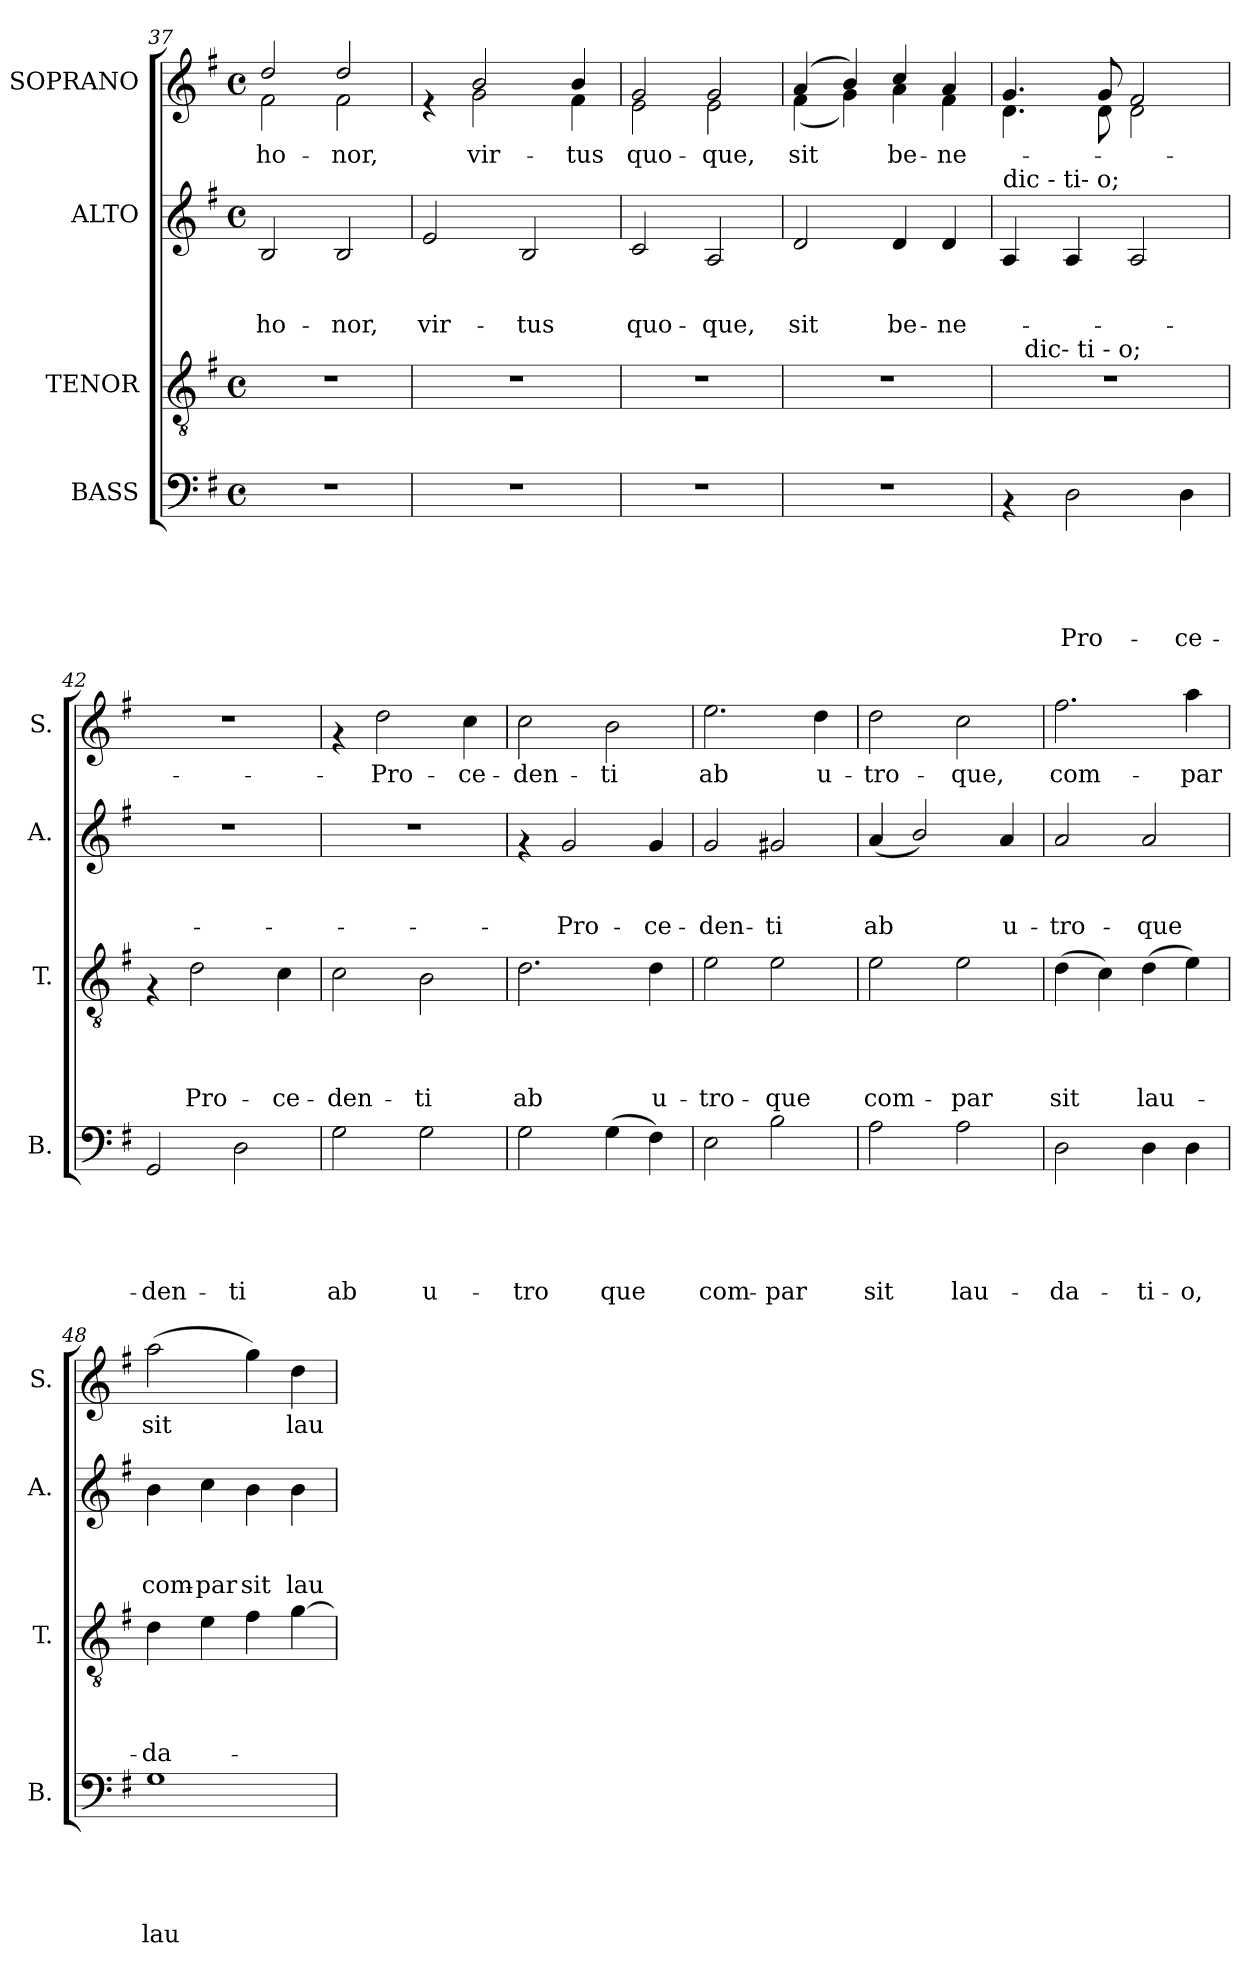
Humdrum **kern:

**kern	**text	**text	**text	**text	**text	**kern	**text	**text	**text	**text	**kern	**text	**text	**text	**kern	**text
*part4	*part4	*part4	*part4	*part4	*part4	*part3	*part3	*part3	*part3	*part3	*part2	*part2	*part2	*part2	*part1	*part1
*staff4	*staff4	*staff4	*staff4	*staff4	*staff4	*staff3	*staff3	*staff3	*staff3	*staff3	*staff2	*staff2	*staff2	*staff2	*staff1	*staff1
*I"BASS	*	*	*	*	*	*I"TENOR	*	*	*	*	*I"ALTO	*	*	*	*I"SOPRANO	*
*I'B.	*	*	*	*	*	*I'T.	*	*	*	*	*I'A.	*	*	*	*I'S.	*
!!LO:LB:g=z
*clefF4	*	*	*	*	*	*clefGv2	*	*	*	*	*clefG2	*	*	*	*clefG2	*
*k[f#]	*	*	*	*	*	*k[f#]	*	*	*	*	*k[f#]	*	*	*	*k[f#]	*
*G:	*	*	*	*	*	*G:	*	*	*	*	*G:	*	*	*	*G:	*
*M4/4	*	*	*	*	*	*M4/4	*	*	*	*	*M4/4	*	*	*	*M4/4	*
*met(c)	*	*	*	*	*	*met(c)	*	*	*	*	*met(c)	*	*	*	*met(c)	*
=37	=37	=37	=37	=37	=37	=37	=37	=37	=37	=37	=37	=37	=37	=37	=37	=37
!	!	!	!	!	!	!	!	!	!	!	!	!	!	!LO:LY:b	!	!LO:LY:b
*	*	*	*	*	*	*	*	*	*	*	*	*	*	*	*^	*
1r	.	.	.	.	.	1r	.	.	.	.	2B/	.	.	ho-	2dd/	2f#\	ho-
!	!	!	!	!	!	!	!	!	!	!	!	!	!	!LO:LY:b	!	!	!LO:LY:b
.	.	.	.	.	.	.	.	.	.	.	2B/	.	.	-nor,	2dd/	2f#\	-nor,
=38	=38	=38	=38	=38	=38	=38	=38	=38	=38	=38	=38	=38	=38	=38	=38	=38	=38
!	!	!	!	!	!	!	!	!	!	!	!	!	!	!LO:LY:b	!	!	!
1r	.	.	.	.	.	1r	.	.	.	.	2e/	.	.	vir-	4rd	4ryy	.
!	!	!	!	!	!	!	!	!	!	!	!	!	!	!	!	!	!LO:LY:b
.	.	.	.	.	.	.	.	.	.	.	.	.	.	.	2b/	2g\	vir-
!	!	!	!	!	!	!	!	!	!	!	!	!	!	!LO:LY:b	!	!	!
.	.	.	.	.	.	.	.	.	.	.	2B/	.	.	-tus	.	.	.
!	!	!	!	!	!	!	!	!	!	!	!	!	!	!	!	!	!LO:LY:b
.	.	.	.	.	.	.	.	.	.	.	.	.	.	.	4b/	4f#\	-tus
=39	=39	=39	=39	=39	=39	=39	=39	=39	=39	=39	=39	=39	=39	=39	=39	=39	=39
!	!	!	!	!	!	!	!	!	!	!	!	!	!	!LO:LY:b	!	!	!LO:LY:b
1r	.	.	.	.	.	1r	.	.	.	.	2c/	.	.	quo-	2g/	2e\	quo-
!	!	!	!	!	!	!	!	!	!	!	!	!	!	!LO:LY:b	!	!	!LO:LY:b
.	.	.	.	.	.	.	.	.	.	.	2A/	.	.	-que,	2g/	2e\	-que,
=40	=40	=40	=40	=40	=40	=40	=40	=40	=40	=40	=40	=40	=40	=40	=40	=40	=40
!	!	!	!	!	!	!	!	!	!	!	!	!	!	!LO:LY:b	!	!	!LO:LY:b
1r	.	.	.	.	.	1r	.	.	.	.	2d/	.	.	sit	(>4a/	(<4f#\	sit
.	.	.	.	.	.	.	.	.	.	.	.	.	.	.	4b/)	4g\)	.
!	!	!	!	!	!	!	!	!	!	!	!	!	!	!LO:LY:b	!	!	!LO:LY:b
.	.	.	.	.	.	.	.	.	.	.	4d/	.	.	be-	4cc/	4a\	be-
!	!	!	!	!	!	!	!	!	!	!	!	!	!	!LO:LY:b	!	!	!LO:LY:b
.	.	.	.	.	.	.	.	.	.	.	4d/	.	.	-ne-	4a/	4f#\	-ne-
=41	=41	=41	=41	=41	=41	=41	=41	=41	=41	=41	=41	=41	=41	=41	=41	=41	=41
!	!	!	!	!	!	!	!	!	!	!	!LO:TX:a:t=dic - ti- o;	!	!	!	!	!	!
*	*	*	*	*	*	*^	*	*	*	*	*	*	*	*	*	*	*
4rAA	.	.	.	.	.	1r	16ryy	.	.	.	.	4A/	.	.	.	4.g/	4.d\	.
!	!	!	!	!	!	!	!LO:TX:a:t=dic- ti - o;	!	!	!	!	!	!	!	!	!	!	!
.	.	.	.	.	.	.	2...ryy	.	.	.	.	.	.	.	.	.	.	.
!	!	!	!	!	!LO:LY:b	!	!	!	!	!	!	!	!	!	!	!	!	!
2D\	.	.	.	.	Pro-	.	.	.	.	.	.	4A/	.	.	.	.	.	.
.	.	.	.	.	.	.	.	.	.	.	.	.	.	.	.	8g/	8d\	.
.	.	.	.	.	.	.	.	.	.	.	.	2A/	.	.	.	2f#/	2d\	.
!	!	!	!	!	!LO:LY:b	!	!	!	!	!	!	!	!	!	!	!	!	!
4D\	.	.	.	.	-ce-	.	.	.	.	.	.	.	.	.	.	.	.	.
*	*	*	*	*	*	*	*	*	*	*	*	*	*	*	*	*v	*v	*
=42	=42	=42	=42	=42	=42	=42	=42	=42	=42	=42	=42	=42	=42	=42	=42	=42	=42
!	!	!	!	!	!LO:LY:b	!	!	!	!	!	!	!	!	!	!	!	!
*	*	*	*	*	*	*v	*v	*	*	*	*	*	*	*	*	*	*
2GG/	.	.	.	.	-den-	4rF	.	.	.	.	1r	.	.	.	1r	.
!	!	!	!	!	!	!	!	!	!	!LO:LY:b	!	!	!	!	!	!
.	.	.	.	.	.	2d\	.	.	.	Pro-	.	.	.	.	.	.
!	!	!	!	!	!LO:LY:b	!	!	!	!	!	!	!	!	!	!	!
2D\	.	.	.	.	-ti	.	.	.	.	.	.	.	.	.	.	.
!	!	!	!	!	!	!	!	!	!	!LO:LY:b	!	!	!	!	!	!
.	.	.	.	.	.	4c\	.	.	.	-ce-	.	.	.	.	.	.
=43	=43	=43	=43	=43	=43	=43	=43	=43	=43	=43	=43	=43	=43	=43	=43	=43
!	!	!	!	!	!LO:LY:b	!	!	!	!	!LO:LY:b	!	!	!	!	!	!
2G\	.	.	.	.	ab	2c\	.	.	.	-den-	1r	.	.	.	4rf	.
!	!	!	!	!	!	!	!	!	!	!	!	!	!	!	!	!LO:LY:b
.	.	.	.	.	.	.	.	.	.	.	.	.	.	.	2dd\	-Pro-
!	!	!	!	!	!LO:LY:b	!	!	!	!	!LO:LY:b	!	!	!	!	!	!
2G\	.	.	.	.	u-	2B\	.	.	.	-ti	.	.	.	.	.	.
!	!	!	!	!	!	!	!	!	!	!	!	!	!	!	!	!LO:LY:b
.	.	.	.	.	.	.	.	.	.	.	.	.	.	.	4cc\	-ce-
=44	=44	=44	=44	=44	=44	=44	=44	=44	=44	=44	=44	=44	=44	=44	=44	=44
!	!	!	!	!	!LO:LY:b	!	!	!	!	!LO:LY:b	!	!	!	!	!	!LO:LY:b
2G\	.	.	.	.	-tro	2.d\	.	.	.	ab	4rf	.	.	.	2cc\	-den-
!	!	!	!	!	!	!	!	!	!	!	!	!	!	!LO:LY:b	!	!
.	.	.	.	.	.	.	.	.	.	.	2g/	.	.	-Pro-	.	.
!	!	!	!	!	!LO:LY:b	!	!	!	!	!	!	!	!	!	!	!LO:LY:b
(>4G\	.	.	.	.	que	.	.	.	.	.	.	.	.	.	2b\	-ti
!	!	!	!	!	!	!	!	!	!	!LO:LY:b	!	!	!	!LO:LY:b	!	!
4F#\)	.	.	.	.	.	4d\	.	.	.	u-	4g/	.	.	-ce-	.	.
!!LO:PB:g=z
=45	=45	=45	=45	=45	=45	=45	=45	=45	=45	=45	=45	=45	=45	=45	=45	=45
!	!	!	!	!	!LO:LY:b	!	!	!	!	!LO:LY:b	!	!	!	!LO:LY:b	!	!LO:LY:b
2E\	.	.	.	.	com-	2e\	.	.	.	-tro-	2g/	.	.	-den-	2.ee\	ab
!	!	!	!	!	!LO:LY:b	!	!	!	!	!LO:LY:b	!	!	!	!LO:LY:b	!	!
2B\	.	.	.	.	-par	2e\	.	.	.	-que	2g#X/	.	.	-ti	.	.
!	!	!	!	!	!	!	!	!	!	!	!	!	!	!	!	!LO:LY:b
.	.	.	.	.	.	.	.	.	.	.	.	.	.	.	4dd\	u-
=46	=46	=46	=46	=46	=46	=46	=46	=46	=46	=46	=46	=46	=46	=46	=46	=46
!	!	!	!	!	!LO:LY:b	!	!	!	!	!LO:LY:b	!	!	!	!LO:LY:b	!	!LO:LY:b
2A\	.	.	.	.	sit	2e\	.	.	.	com-	(<4a/	.	.	ab	2dd\	-tro-
.	.	.	.	.	.	.	.	.	.	.	2b/)	.	.	.	.	.
!	!	!	!	!	!LO:LY:b	!	!	!	!	!LO:LY:b	!	!	!	!	!	!LO:LY:b
2A\	.	.	.	.	lau-	2e\	.	.	.	-par	.	.	.	.	2cc\	-que,
!	!	!	!	!	!	!	!	!	!	!	!	!	!	!LO:LY:b	!	!
.	.	.	.	.	.	.	.	.	.	.	4a/	.	.	u-	.	.
=47	=47	=47	=47	=47	=47	=47	=47	=47	=47	=47	=47	=47	=47	=47	=47	=47
!	!	!	!	!	!LO:LY:b	!	!	!	!	!LO:LY:b	!	!	!	!LO:LY:b	!	!LO:LY:b
2D\	.	.	.	.	-da-	(>4d\	.	.	.	sit	2a/	.	.	-tro-	2.ff#\	com-
.	.	.	.	.	.	4c\)	.	.	.	.	.	.	.	.	.	.
!	!	!	!	!	!LO:LY:b	!	!	!	!	!LO:LY:b	!	!	!	!LO:LY:b	!	!
4D\	.	.	.	.	-ti-	(>4d\	.	.	.	lau-	2a/	.	.	-que	.	.
!	!	!	!	!	!LO:LY:b	!	!	!	!	!	!	!	!	!	!	!LO:LY:b
4D\	.	.	.	.	-o,	4e\)	.	.	.	.	.	.	.	.	4aa\	-par
=48	=48	=48	=48	=48	=48	=48	=48	=48	=48	=48	=48	=48	=48	=48	=48	=48
!	!	!	!	!	!LO:LY:b	!	!	!	!	!LO:LY:b	!	!	!	!LO:LY:b	!	!LO:LY:b
1G	.	.	.	.	lau-	4d\	.	.	.	-da-	4b\	.	.	com-	(>2aa\	sit
!	!	!	!	!	!	!	!	!	!	!	!	!	!	!LO:LY:b	!	!
.	.	.	.	.	.	4e\	.	.	.	.	4cc\	.	.	-par	.	.
!	!	!	!	!	!	!	!	!	!	!	!	!	!	!LO:LY:b	!	!
.	.	.	.	.	.	4f#\	.	.	.	.	4b\	.	.	sit	4gg\)	.
!	!	!	!	!	!	!	!	!	!	!	!	!	!	!LO:LY:b	!	!LO:LY:b
.	.	.	.	.	.	[>4g\	.	.	.	.	4b\	.	.	lau-	4dd\	lau-
=	=	=	=	=	=	=	=	=	=	=	=	=	=	=	=	=
*-	*-	*-	*-	*-	*-	*-	*-	*-	*-	*-	*-	*-	*-	*-	*-	*-
